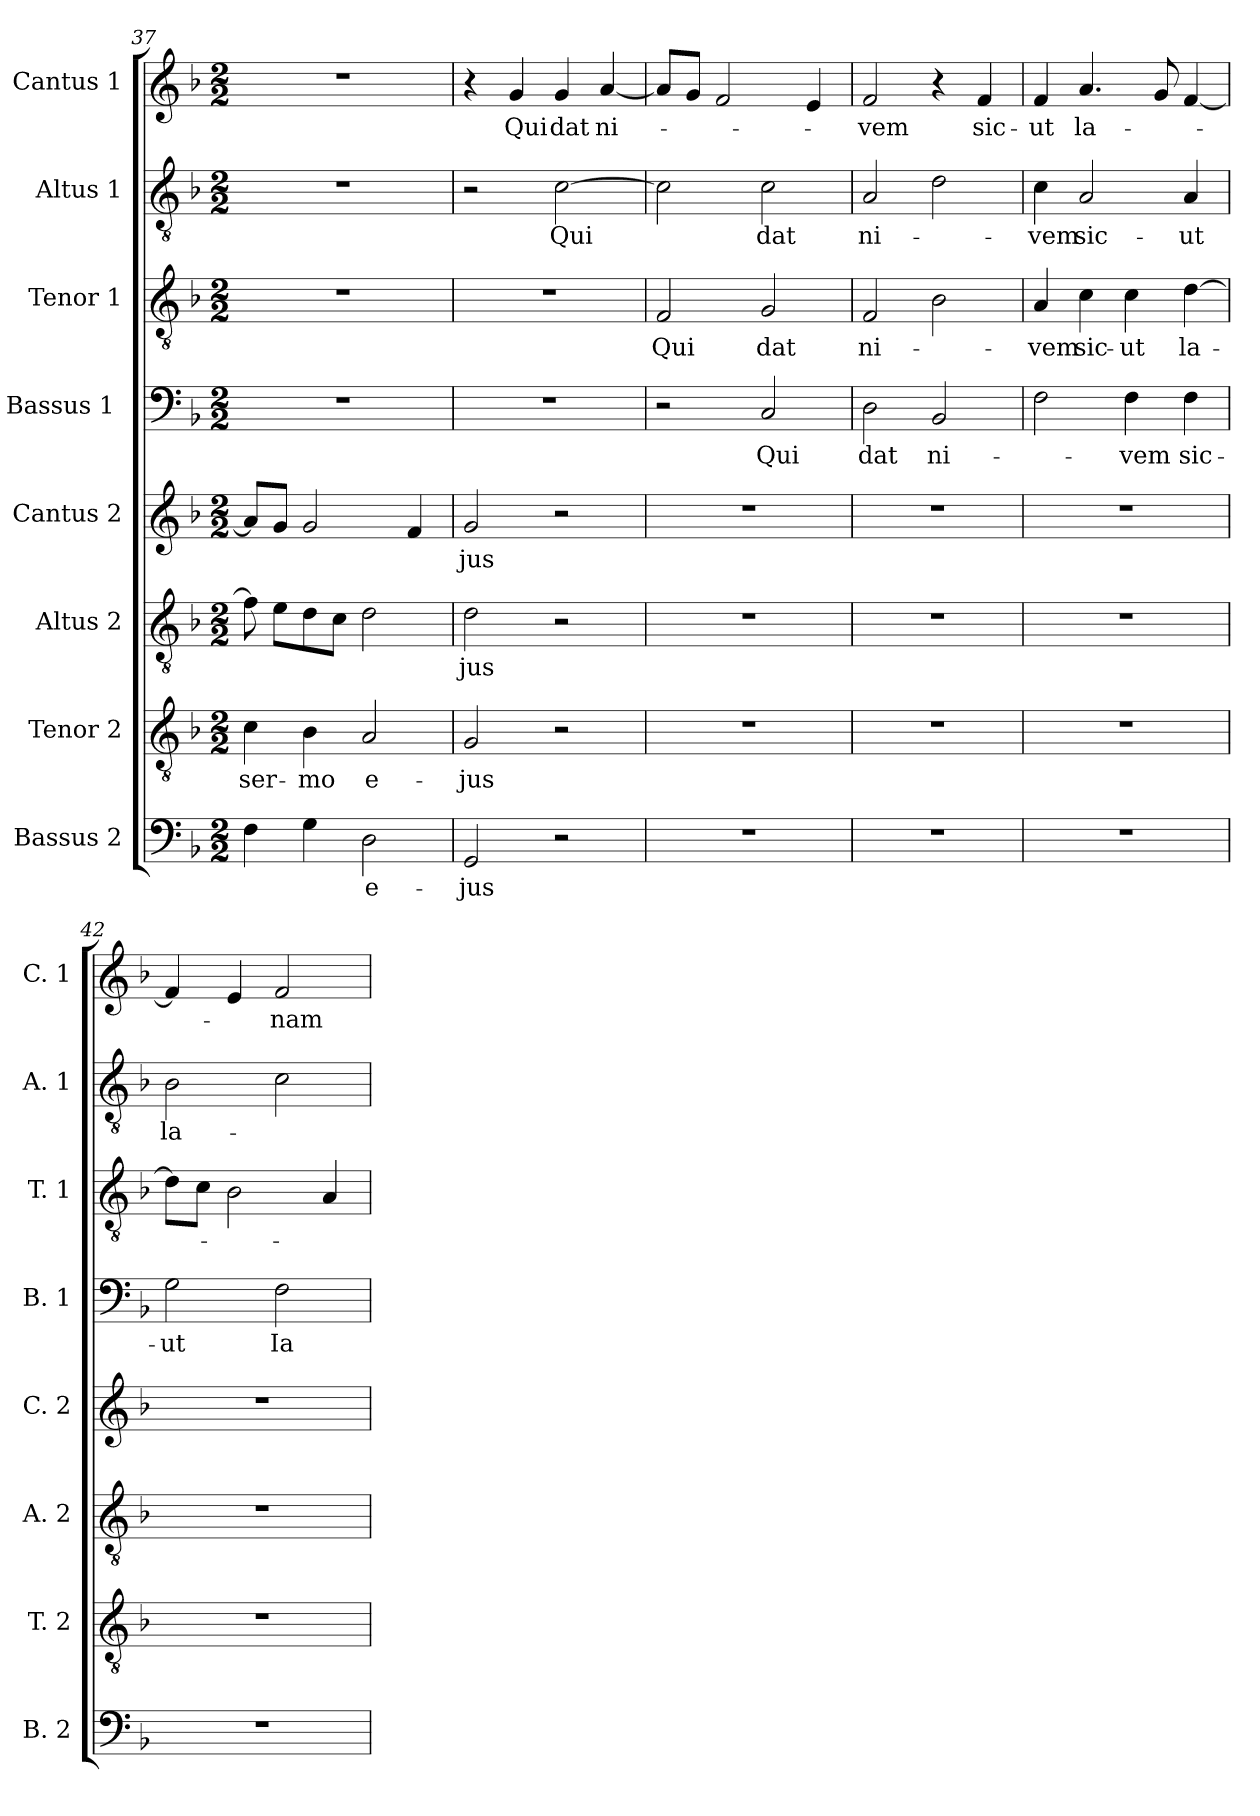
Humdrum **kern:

**kern	**text	**kern	**text	**kern	**text	**kern	**text	**kern	**text	**kern	**text	**kern	**text	**kern	**text
*part8	*part8	*part7	*part7	*part6	*part6	*part5	*part5	*part4	*part4	*part3	*part3	*part2	*part2	*part1	*part1
*staff8	*staff8	*staff7	*staff7	*staff6	*staff6	*staff5	*staff5	*staff4	*staff4	*staff3	*staff3	*staff2	*staff2	*staff1	*staff1
*I"Bassus 2	*	*I"Tenor 2	*	*I"Altus 2	*	*I"Cantus 2	*	*I"Bassus 1 	*	*I"Tenor 1	*	*I"Altus 1	*	*I"Cantus 1	*
*I'B. 2	*	*I'T. 2	*	*I'A. 2	*	*I'C. 2	*	*I'B. 1	*	*I'T. 1	*	*I'A. 1	*	*I'C. 1	*
*clefF4	*	*clefGv2	*	*clefGv2	*	*clefG2	*	*clefF4	*	*clefGv2	*	*clefGv2	*	*clefG2	*
*k[b-]	*	*k[b-]	*	*k[b-]	*	*k[b-]	*	*k[b-]	*	*k[b-]	*	*k[b-]	*	*k[b-]	*
*F:	*	*F:	*	*F:	*	*F:	*	*F:	*	*F:	*	*F:	*	*F:	*
*M2/2	*	*M2/2	*	*M2/2	*	*M2/2	*	*M2/2	*	*M2/2	*	*M2/2	*	*M2/2	*
=37	=37	=37	=37	=37	=37	=37	=37	=37	=37	=37	=37	=37	=37	=37	=37
4F\	.	4c\	ser-	8f\]	.	8a/L]	.	1r	.	1r	.	1r	.	1r	.
.	.	.	.	8e\L	.	8g/J	.	.	.	.	.	.	.	.	.
4G\	.	4B-\	mo	8d\	.	2g/	.	.	.	.	.	.	.	.	.
.	.	.	.	8c\J	.	.	.	.	.	.	.	.	.	.	.
2D\	e-	2A/	e-	2d\	.	.	.	.	.	.	.	.	.	.	.
.	.	.	.	.	.	4f/	.	.	.	.	.	.	.	.	.
=38	=38	=38	=38	=38	=38	=38	=38	=38	=38	=38	=38	=38	=38	=38	=38
2GG/	jus	2G/	jus	2d\	jus	2g/	jus	1r	.	1r	.	2r	.	4r	.
.	.	.	.	.	.	.	.	.	.	.	.	.	.	4g/	Qui
2r	.	2r	.	2r	.	2r	.	.	.	.	.	[2c\	Qui	4g/	dat
.	.	.	.	.	.	.	.	.	.	.	.	.	.	[4a/	ni-
=39	=39	=39	=39	=39	=39	=39	=39	=39	=39	=39	=39	=39	=39	=39	=39
1r	.	1r	.	1r	.	1r	.	2r	.	2F/	Qui	2c\]	.	8a/L]	.
.	.	.	.	.	.	.	.	.	.	.	.	.	.	8g/J	.
.	.	.	.	.	.	.	.	.	.	.	.	.	.	2f/	.
.	.	.	.	.	.	.	.	2C/	Qui	2G/	dat	2c\	dat	.	.
.	.	.	.	.	.	.	.	.	.	.	.	.	.	4e/	.
=40	=40	=40	=40	=40	=40	=40	=40	=40	=40	=40	=40	=40	=40	=40	=40
1r	.	1r	.	1r	.	1r	.	2D\	dat	2F/	ni-	2A/	ni-	2f/	vem
.	.	.	.	.	.	.	.	2BB-/	ni-	2B-\	.	2d\	.	4r	.
.	.	.	.	.	.	.	.	.	.	.	.	.	.	4f/	sic-
=41	=41	=41	=41	=41	=41	=41	=41	=41	=41	=41	=41	=41	=41	=41	=41
1r	.	1r	.	1r	.	1r	.	2F\	.	4A/	vem	4c\	vem	4f/	ut
.	.	.	.	.	.	.	.	.	.	4c\	sic-	2A/	sic-	4.a/	la-
.	.	.	.	.	.	.	.	4F\	vem	4c\	ut	.	.	.	.
.	.	.	.	.	.	.	.	.	.	.	.	.	.	8g/	.
.	.	.	.	.	.	.	.	4F\	sic-	[4d\	la-	4A/	ut	[4f/	.
=42	=42	=42	=42	=42	=42	=42	=42	=42	=42	=42	=42	=42	=42	=42	=42
1r	.	1r	.	1r	.	1r	.	2G\	ut	8d\L]	.	2B-\	la-	4f/]	.
.	.	.	.	.	.	.	.	.	.	8c\J	.	.	.	.	.
.	.	.	.	.	.	.	.	.	.	2B-\	.	.	.	4e/	.
.	.	.	.	.	.	.	.	2F\	Ia-	.	.	2c\	.	2f/	nam
.	.	.	.	.	.	.	.	.	.	4A/	.	.	.	.	.
=	=	=	=	=	=	=	=	=	=	=	=	=	=	=	=
*-	*-	*-	*-	*-	*-	*-	*-	*-	*-	*-	*-	*-	*-	*-	*-
